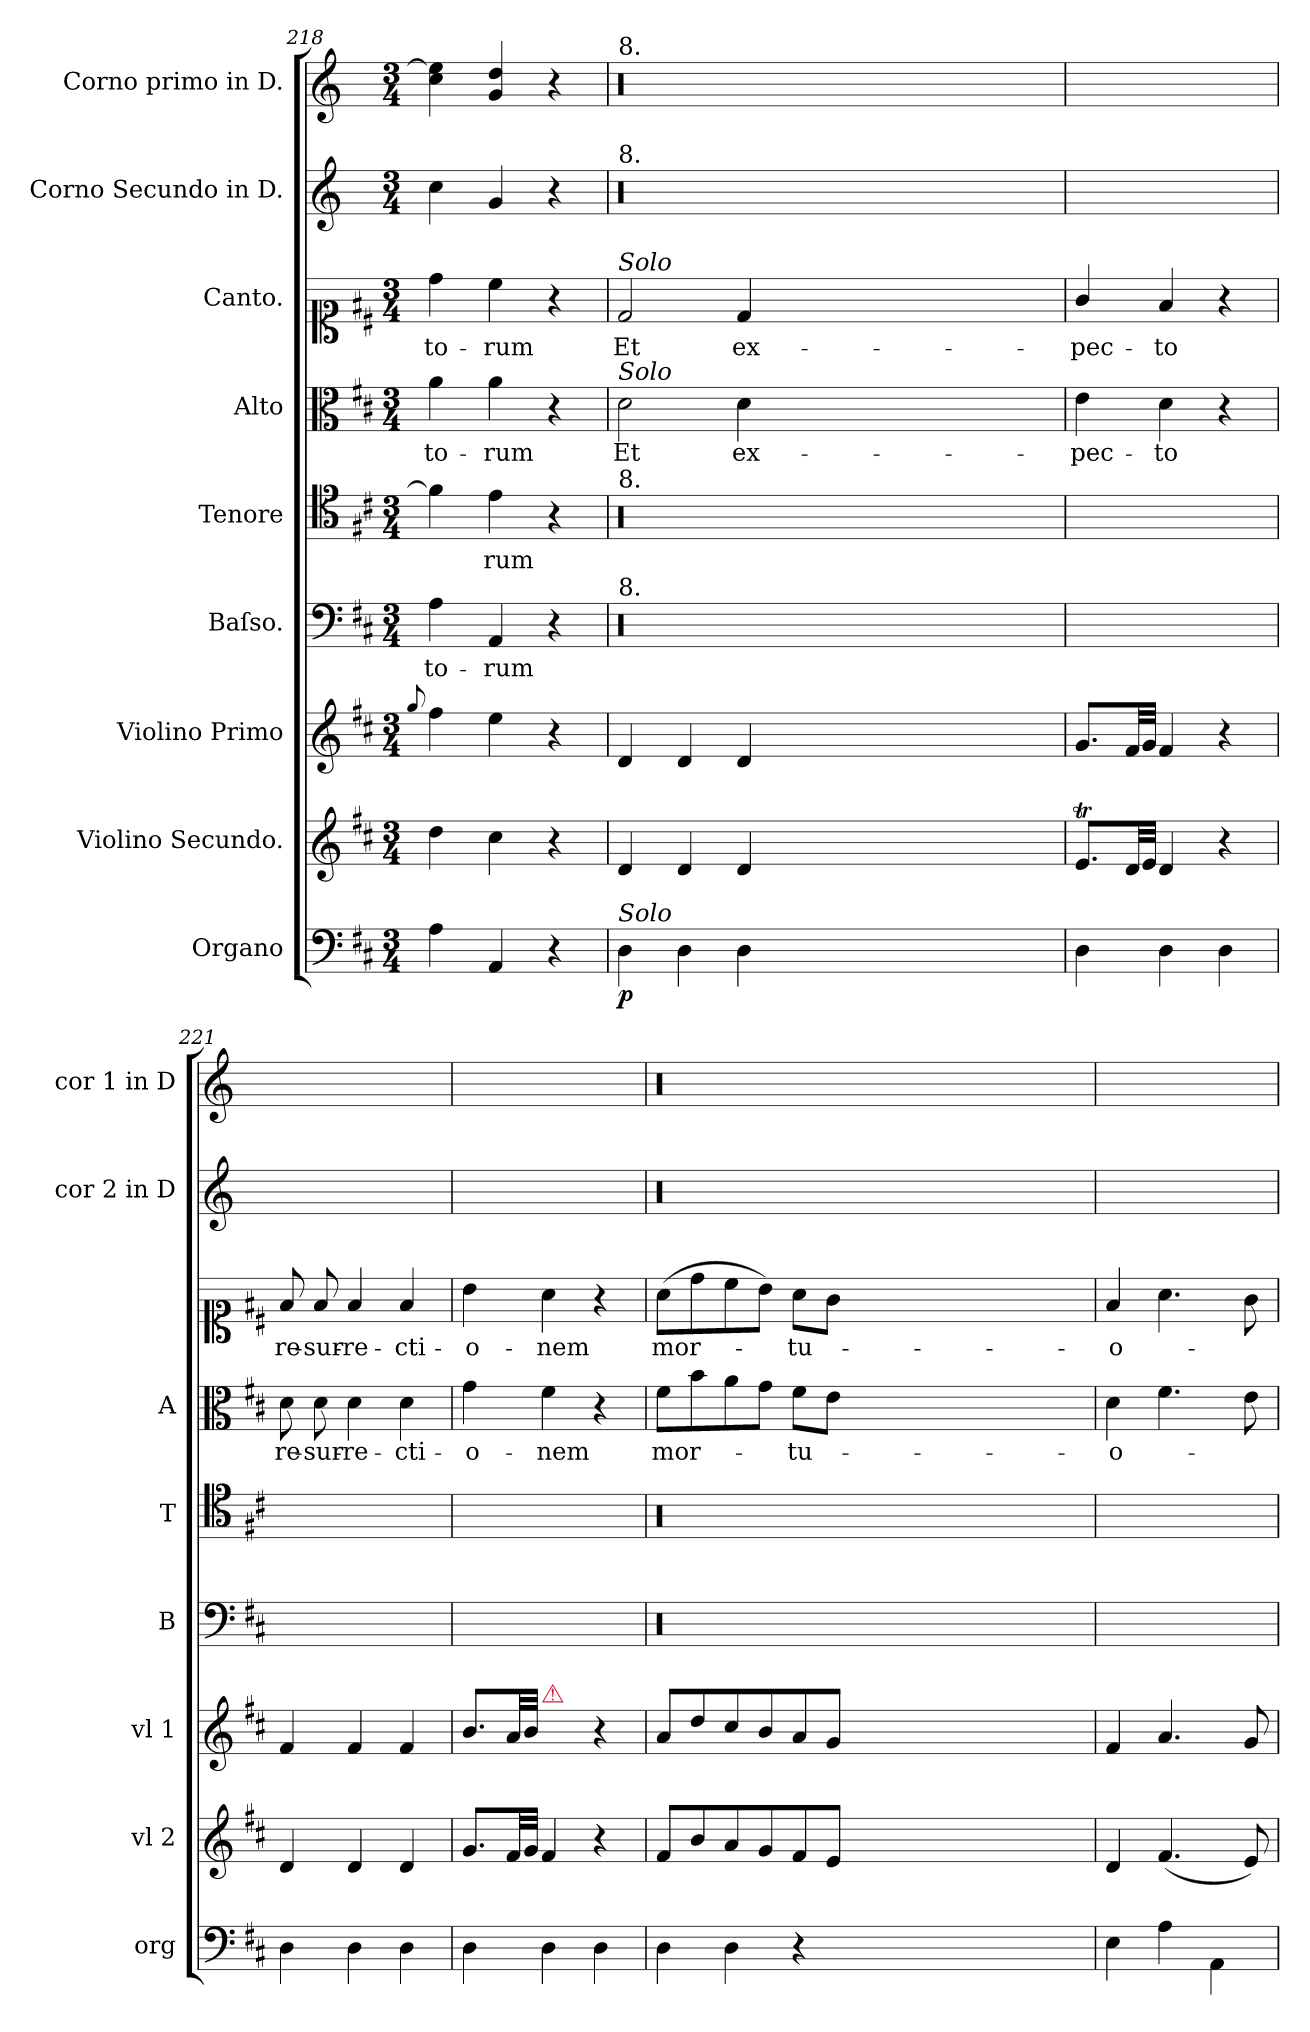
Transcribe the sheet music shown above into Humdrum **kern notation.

**kern	**dynam	**kern	**dynam	**kern	**dynam	**kern	**text	**kern	**text	**kern	**text	**kern	**text	**kern	**kern
*part9	*part9	*part8	*part8	*part7	*part7	*part6	*part6	*part5	*part5	*part4	*part4	*part3	*part3	*part2	*part1
*staff9	*staff9	*staff8	*staff8	*staff7	*staff7	*staff6	*staff6	*staff5	*staff5	*staff4	*staff4	*staff3	*staff3	*staff2	*staff1
*I"Organo	*	*I"Violino Secundo.	*	*I"Violino Primo	*	*I"Baſso.	*	*I"Tenore	*	*I"Alto	*	*I"Canto.	*	*I"Corno Secundo in D.	*I"Corno primo in D.
*I'org	*	*I'vl 2	*	*I'vl 1	*	*I'B	*	*I'T	*	*I'A	*	*	*	*I'cor 2 in D	*I'cor 1 in D
*clefF4	*	*clefG2	*	*clefG2	*	*clefF4	*	*clefC4	*	*clefC3	*	*clefC1	*	*clefG2	*clefG2
*	*	*	*	*	*	*	*	*	*	*	*	*	*	*ITrd6c10	*ITrd6c10
*k[f#c#]	*	*k[f#c#]	*	*k[f#c#]	*	*k[f#c#]	*	*k[f#c#]	*	*k[f#c#]	*	*k[f#c#]	*	*k[f#c#]	*k[f#c#]
*D:	*	*D:	*	*D:	*	*D:	*	*D:	*	*D:	*	*D:	*	*D:	*D:
*M3/4	*	*M3/4	*	*M3/4	*	*M3/4	*	*M3/4	*	*M3/4	*	*M3/4	*	*M3/4	*M3/4
=218	=218	=218	=218	=218	=218	=218	=218	=218	=218	=218	=218	=218	=218	=218	=218
.	.	.	.	8qqgg/	.	.	.	.	.	.	.	.	.	.	.
4A\	.	4dd\	.	4ff#\	.	4A\	to-	4f#\]	.	4a\	-to-	4dd\	-to-	4d\	4d\ 4f#]\
4AA/	.	4cc#\	.	4ee\	.	4AA/	-rum	4e\	-rum	4a\	-rum	4cc#\	-rum	4A/	4A/ 4e/
4r	.	4r	.	4r	.	4r	.	4r	.	4r	.	4r	.	4r	4r
=219	=219	=219	=219	=219	=219	=219	=219	=219	=219	=219	=219	=219	=219	=219	=219
!	!	!	!	!	!	!	!	!	!	!	!	!	!	!	!LO:TX:a:t=8.
!	!	!	!	!	!	!	!	!	!	!	!	!	!	!LO:TX:a:t=8.	!
!	!	!	!	!	!	!	!	!	!	!	!	!LO:TX:a:i:t=Solo	!	!	!
!	!	!	!	!	!	!	!	!	!	!LO:TX:a:i:t=Solo	!	!	!	!	!
!	!	!	!	!	!	!	!	!LO:TX:a:t=8.	!	!	!	!	!	!	!
!	!	!	!	!	!	!LO:TX:a:t=8.	!	!	!	!	!	!	!	!	!
!LO:TX:a:i:t=Solo	!	!	!	!	!	!	!	!	!	!	!	!	!	!	!
!	!LO:DY:b	!	!LO:DY:b	!	!LO:DY:b	!LO:N:vis=00	!	!LO:N:vis=00	!	!	!	!	!	!LO:N:vis=00	!LO:N:vis=00
4D\	p.	4d/	p&colon;	4d/	p&colon;	0.r	.	0.r	.	2d\	Et	2d/	Et	0.r	0.r
4D\	.	4d/	.	4d/	.	.	.	.	.	.	.	.	.	.	.
4D\	.	4d/	.	4d/	.	.	.	.	.	4d\	ex-	4d/	ex-	.	.
0ryy	.	0ryy	.	0ryy	.	.	.	.	.	0ryy	.	0ryy	.	.	.
4ryy	.	4ryy	.	4ryy	.	.	.	.	.	4ryy	.	4ryy	.	.	.
=220	=220	=220	=220	=220	=220	=220	=220	=220	=220	=220	=220	=220	=220	=220	=220
4D\	.	8.eT/L	.	8.g/L	.	2.ryy	.	2.ryy	.	4e\	-pec-	4g/	-pec-	2.ryy	2.ryy
.	.	32d/LL	.	32f#/LL	.	.	.	.	.	.	.	.	.	.	.
.	.	32e/JJJ	.	32g/JJJ	.	.	.	.	.	.	.	.	.	.	.
4D\	.	4d/	.	4f#/	.	.	.	.	.	4d\	-to	4f#/	-to	.	.
4D\	.	4r	.	4r	.	.	.	.	.	4r	.	4r	.	.	.
=221	=221	=221	=221	=221	=221	=221	=221	=221	=221	=221	=221	=221	=221	=221	=221
4D\	.	4d/	.	4f#/	.	2.ryy	.	2.ryy	.	8d\	re-	8f#/	re-	2.ryy	2.ryy
.	.	.	.	.	.	.	.	.	.	8d\	-sur-	8f#/	-sur-	.	.
4D\	.	4d/	.	4f#/	.	.	.	.	.	4d\	-re-	4f#/	-re-	.	.
4D\	.	4d/	.	4f#/	.	.	.	.	.	4d\	-cti-	4f#/	-cti-	.	.
=222	=222	=222	=222	=222	=222	=222	=222	=222	=222	=222	=222	=222	=222	=222	=222
4D\	.	8.g/L	.	8.b/L	.	2.ryy	.	2.ryy	.	4g\	-o-	4b\	-o-	2.ryy	2.ryy
.	.	32f#/LL	.	32a/LL	.	.	.	.	.	.	.	.	.	.	.
.	.	32g/JJJ	.	32b/JJJ	.	.	.	.	.	.	.	.	.	.	.
!	!	!	!	!LO:TX:a:color=crimson:t=⚠	!	!	!	!	!	!	!	!	!	!	!
4D\	.	4f#/	.	4a/yy	.	.	.	.	.	4f#\	-nem	4a\	-nem	.	.
4D\	.	4r	.	4r	.	.	.	.	.	4r	.	4r	.	.	.
=223	=223	=223	=223	=223	=223	=223	=223	=223	=223	=223	=223	=223	=223	=223	=223
!	!	!	!	!	!	!LO:N:vis=00	!	!LO:N:vis=00	!	!	!	!	!	!LO:N:vis=00	!LO:N:vis=00
4D\	.	8f#/L	.	8a/L	.	0.r	.	0.r	.	8f#\L	mor-	(8a\L	mor-	0.r	0.r
.	.	8b/	.	8dd/	.	.	.	.	.	8b\	.	8dd\	.	.	.
4D\	.	8a/	.	8cc#/	.	.	.	.	.	8a\	.	8cc#\	.	.	.
.	.	8g/	.	8b/	.	.	.	.	.	8g\J	.	8b\J)	.	.	.
4r	.	8f#/	.	8a/	.	.	.	.	.	8f#\L	-tu-	8a\L	-tu-	.	.
.	.	8e/J	.	8g/J	.	.	.	.	.	8e\J	.	8g\J	.	.	.
0ryy	.	0ryy	.	0ryy	.	.	.	.	.	0ryy	.	0ryy	.	.	.
4ryy	.	4ryy	.	4ryy	.	.	.	.	.	4ryy	.	4ryy	.	.	.
=224	=224	=224	=224	=224	=224	=224	=224	=224	=224	=224	=224	=224	=224	=224	=224
4E\	.	4d/	.	4f#/	.	2.ryy	.	2.ryy	.	4d\	-o-	4f#/	-o-	2.ryy	2.ryy
4A\	.	(4.f#/	.	4.a/	.	.	.	.	.	4.f#\	.	4.a\	.	.	.
4AA\	.	.	.	.	.	.	.	.	.	.	.	.	.	.	.
.	.	8e/)	.	8g/	.	.	.	.	.	8e\	.	8g\	.	.	.
=	=	=	=	=	=	=	=	=	=	=	=	=	=	=	=
*-	*-	*-	*-	*-	*-	*-	*-	*-	*-	*-	*-	*-	*-	*-	*-
